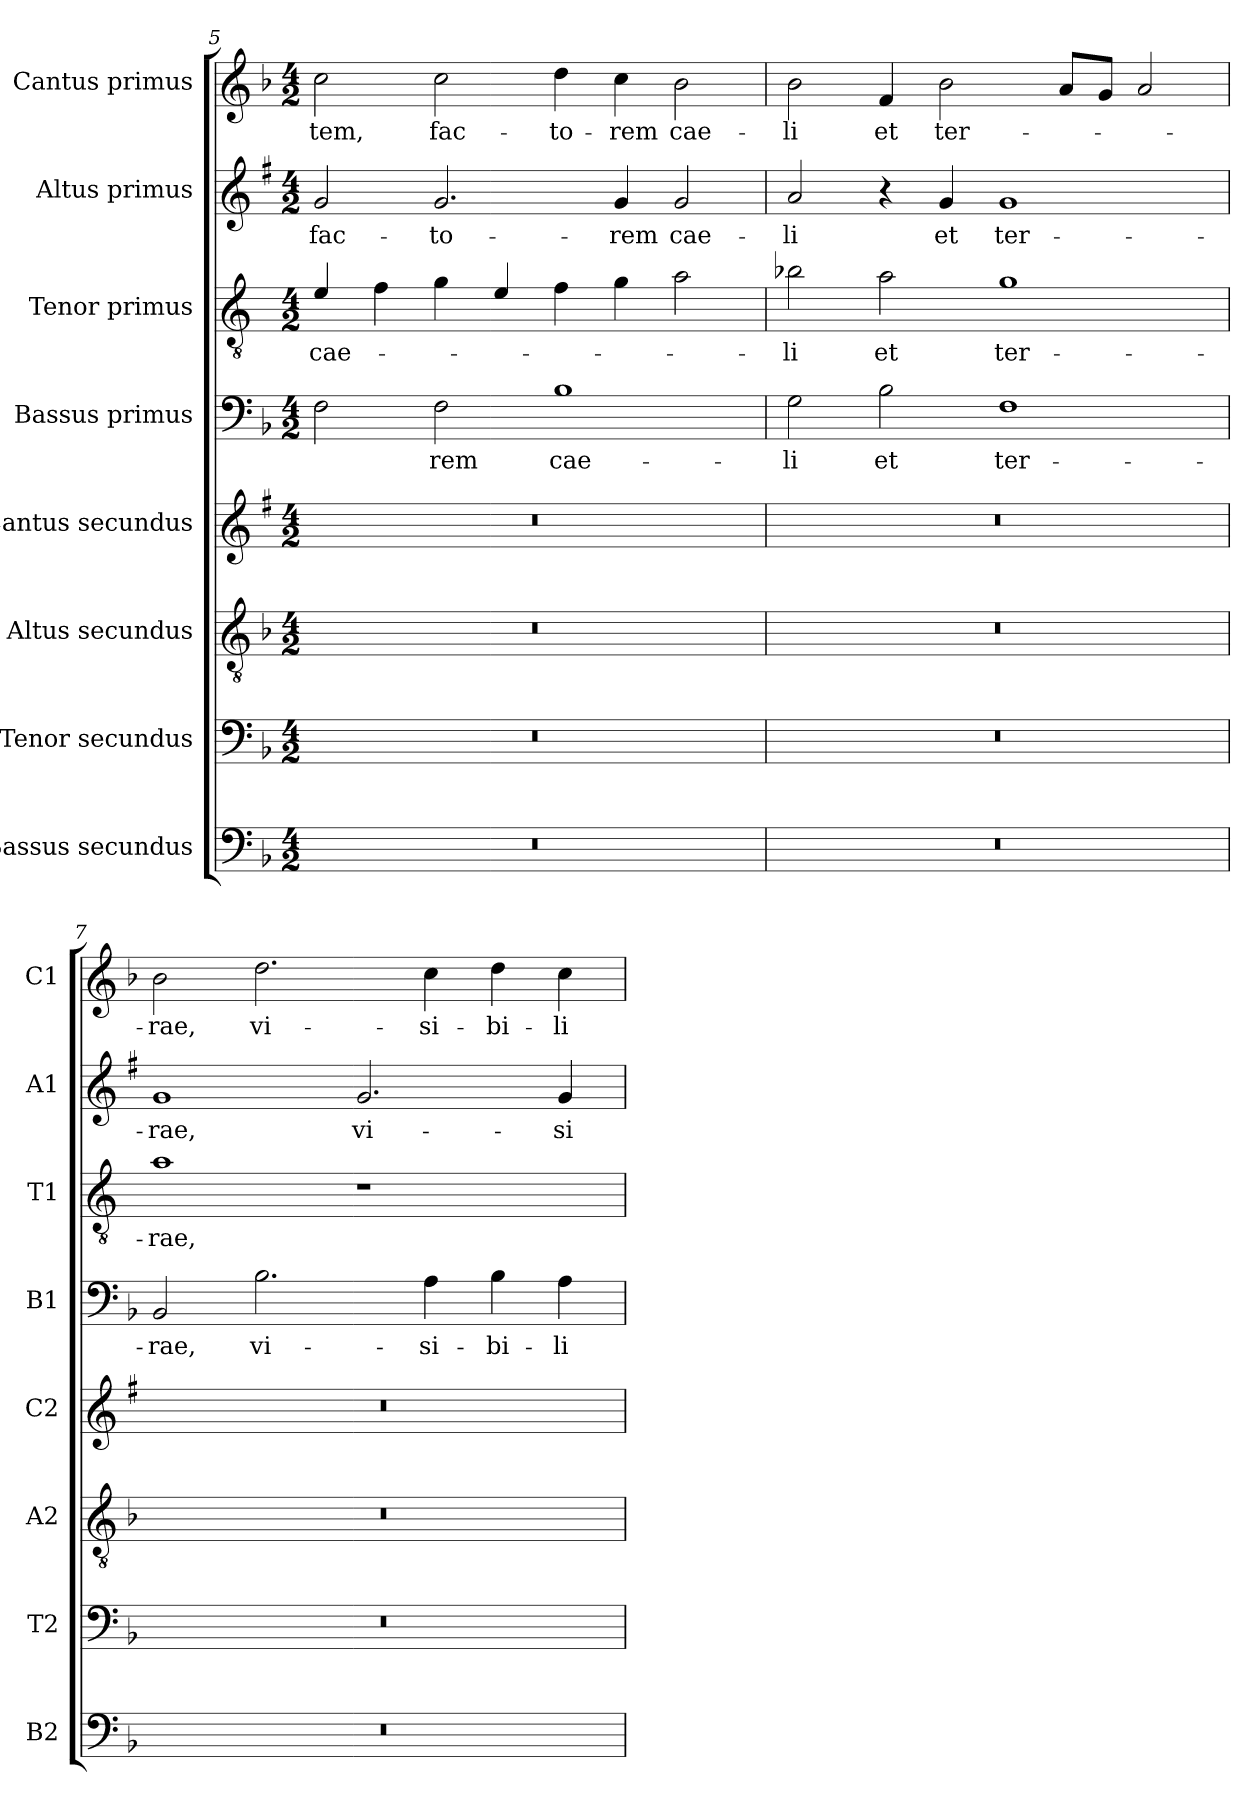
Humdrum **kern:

**kern	**kern	**kern	**kern	**kern	**text	**kern	**text	**kern	**text	**kern	**text
*part8	*part7	*part6	*part5	*part4	*part4	*part3	*part3	*part2	*part2	*part1	*part1
*staff8	*staff7	*staff6	*staff5	*staff4	*staff4	*staff3	*staff3	*staff2	*staff2	*staff1	*staff1
*I"Bassus secundus	*I"Tenor secundus	*I"Altus secundus	*I"Cantus secundus	*I"Bassus primus	*	*I"Tenor primus	*	*I"Altus primus	*	*I"Cantus primus	*
*I'B2	*I'T2	*I'A2	*I'C2	*I'B1	*	*I'T1	*	*I'A1	*	*I'C1	*
!!LO:LB:g=z
*clefF4	*clefF4	*clefGv2	*clefG2	*clefF4	*	*clefGv2	*	*clefG2	*	*clefG2	*
*	*	*	*ITrd1c2	*	*	*ITrd4c7	*	*ITrd1c2	*	*	*
*k[b-]	*k[b-]	*k[b-]	*k[b-]	*k[b-]	*	*k[b-]	*	*k[b-]	*	*k[b-]	*
*F:	*F:	*F:	*F:	*F:	*	*F:	*	*F:	*	*F:	*
*M4/2	*M4/2	*M4/2	*M4/2	*M4/2	*	*M4/2	*	*M4/2	*	*M4/2	*
=5	=5	=5	=5	=5	=5	=5	=5	=5	=5	=5	=5
!	!	!	!	!	!	!	!LO:LY:b	!	!LO:LY:b	!	!LO:LY:b
0r	0r	0r	0r	2F\	.	4A/	cae-	2f/	fac-	2cc\	-tem,
.	.	.	.	.	.	4B-\	.	.	.	.	.
!	!	!	!	!	!LO:LY:b	!	!	!	!LO:LY:b	!	!LO:LY:b
.	.	.	.	2F\	-rem	4c\	.	2.f/	-to-	2cc\	fac-
.	.	.	.	.	.	4A/	.	.	.	.	.
!	!	!	!	!	!LO:LY:b	!	!	!	!	!	!LO:LY:b
.	.	.	.	1B-	cae-	4B-\	.	.	.	4dd\	-to-
!	!	!	!	!	!	!	!	!	!LO:LY:b	!	!LO:LY:b
.	.	.	.	.	.	4c\	.	4f/	-rem	4cc\	-rem
!	!	!	!	!	!	!	!	!	!LO:LY:b	!	!LO:LY:b
.	.	.	.	.	.	2d\	.	2f/	cae-	2b-\	cae-
=6	=6	=6	=6	=6	=6	=6	=6	=6	=6	=6	=6
!	!	!	!	!	!LO:LY:b	!	!LO:LY:b	!	!LO:LY:b	!	!LO:LY:b
0r	0r	0r	0r	2G\	-li	2e-X\	-li	2g/	-li	2b-\	-li
!	!	!	!	!	!LO:LY:b	!	!LO:LY:b	!	!	!	!LO:LY:b
.	.	.	.	2B-\	et	2d\	et	4r	.	4f/	et
!	!	!	!	!	!	!	!	!	!LO:LY:b	!	!LO:LY:b
.	.	.	.	.	.	.	.	4f/	et	2b-\	ter-
!	!	!	!	!	!LO:LY:b	!	!LO:LY:b	!	!LO:LY:b	!	!
.	.	.	.	1F	ter-	1c	ter-	1f	ter-	.	.
.	.	.	.	.	.	.	.	.	.	8a/L	.
.	.	.	.	.	.	.	.	.	.	8g/J	.
.	.	.	.	.	.	.	.	.	.	2a/	.
=7	=7	=7	=7	=7	=7	=7	=7	=7	=7	=7	=7
!	!	!	!	!	!LO:LY:b	!	!LO:LY:b	!	!LO:LY:b	!	!LO:LY:b
0r	0r	0r	0r	2BB-/	-rae,	1d	-rae,	1f	-rae,	2b-\	-rae,
!	!	!	!	!	!LO:LY:b	!	!	!	!	!	!LO:LY:b
.	.	.	.	2.B-\	vi-	.	.	.	.	2.dd\	vi-
!	!	!	!	!	!	!	!	!	!LO:LY:b	!	!
.	.	.	.	.	.	1r	.	2.f/	vi-	.	.
!	!	!	!	!	!LO:LY:b	!	!	!	!	!	!LO:LY:b
.	.	.	.	4A\	-si-	.	.	.	.	4cc\	-si-
!	!	!	!	!	!LO:LY:b	!	!	!	!	!	!LO:LY:b
.	.	.	.	4B-\	-bi-	.	.	.	.	4dd\	-bi-
!	!	!	!	!	!LO:LY:b	!	!	!	!LO:LY:b	!	!LO:LY:b
.	.	.	.	4A\	-li-	.	.	4f/	-si-	4cc\	-li-
=	=	=	=	=	=	=	=	=	=	=	=
*-	*-	*-	*-	*-	*-	*-	*-	*-	*-	*-	*-
